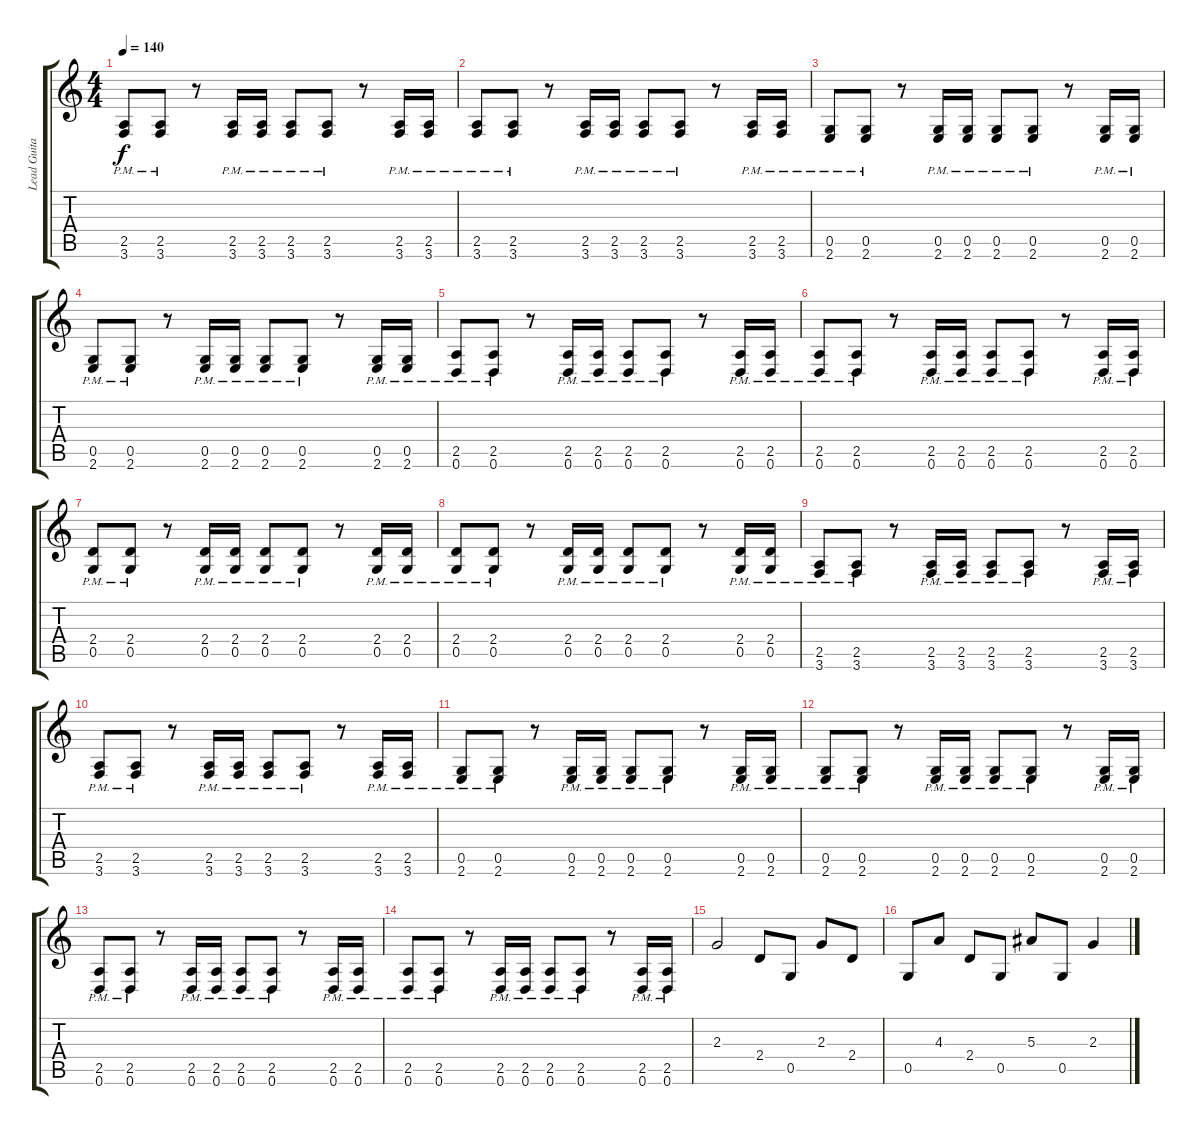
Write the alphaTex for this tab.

\track ("Lead Guitar" "Lead Guita") {instrument distortionguitar}
\staff {score tabs}
\tuning (D4 A3 F3 C3 G2 D2) {hide}
\ts (4 4)
\tempo 140
\clef g2
\ks c
(2.5{pm} 3.6).8{dy f} (2.5{pm} 3.6).8 r.8 (2.5{pm} 3.6).16 (2.5{pm} 3.6).16 (2.5{pm} 3.6).8 (2.5{pm} 3.6).8 r.8 (2.5{pm} 3.6).16 (2.5{pm} 3.6).16 |
(2.5{pm} 3.6).8 (2.5{pm} 3.6).8 r.8 (2.5{pm} 3.6).16 (2.5{pm} 3.6).16 (2.5{pm} 3.6).8 (2.5{pm} 3.6).8 r.8 (2.5{pm} 3.6).16 (2.5{pm} 3.6).16 |
(0.5{pm} 2.6).8 (0.5{pm} 2.6).8 r.8 (0.5{pm} 2.6).16 (0.5{pm} 2.6).16 (0.5{pm} 2.6).8 (0.5{pm} 2.6).8 r.8 (0.5{pm} 2.6).16 (0.5{pm} 2.6).16 |
(0.5{pm} 2.6).8 (0.5{pm} 2.6).8 r.8 (0.5{pm} 2.6).16 (0.5{pm} 2.6).16 (0.5{pm} 2.6).8 (0.5{pm} 2.6).8 r.8 (0.5{pm} 2.6).16 (0.5{pm} 2.6).16 |
(2.5{pm} 0.6).8 (2.5{pm} 0.6).8 r.8 (2.5{pm} 0.6).16 (2.5{pm} 0.6).16 (2.5{pm} 0.6).8 (2.5{pm} 0.6).8 r.8 (2.5{pm} 0.6).16 (2.5{pm} 0.6).16 |
(2.5{pm} 0.6).8 (2.5{pm} 0.6).8 r.8 (2.5{pm} 0.6).16 (2.5{pm} 0.6).16 (2.5{pm} 0.6).8 (2.5{pm} 0.6).8 r.8 (2.5{pm} 0.6).16 (2.5{pm} 0.6).16 |
(2.4{pm} 0.5{pm}).8 (2.4{pm} 0.5{pm}).8 r.8 (2.4{pm} 0.5{pm}).16 (2.4{pm} 0.5{pm}).16 (2.4{pm} 0.5{pm}).8 (2.4{pm} 0.5{pm}).8 r.8 (2.4{pm} 0.5{pm}).16 (2.4{pm} 0.5{pm}).16 |
(2.4{pm} 0.5{pm}).8 (2.4{pm} 0.5{pm}).8 r.8 (2.4{pm} 0.5{pm}).16 (2.4{pm} 0.5{pm}).16 (2.4{pm} 0.5{pm}).8 (2.4{pm} 0.5{pm}).8 r.8 (2.4{pm} 0.5{pm}).16 (2.4{pm} 0.5{pm}).16 |
(2.5{pm} 3.6).8 (2.5{pm} 3.6).8 r.8 (2.5{pm} 3.6).16 (2.5{pm} 3.6).16 (2.5{pm} 3.6).8 (2.5{pm} 3.6).8 r.8 (2.5{pm} 3.6).16 (2.5{pm} 3.6).16 |
(2.5{pm} 3.6).8 (2.5{pm} 3.6).8 r.8 (2.5{pm} 3.6).16 (2.5{pm} 3.6).16 (2.5{pm} 3.6).8 (2.5{pm} 3.6).8 r.8 (2.5{pm} 3.6).16 (2.5{pm} 3.6).16 |
(0.5{pm} 2.6).8 (0.5{pm} 2.6).8 r.8 (0.5{pm} 2.6).16 (0.5{pm} 2.6).16 (0.5{pm} 2.6).8 (0.5{pm} 2.6).8 r.8 (0.5{pm} 2.6).16 (0.5{pm} 2.6).16 |
(0.5{pm} 2.6).8 (0.5{pm} 2.6).8 r.8 (0.5{pm} 2.6).16 (0.5{pm} 2.6).16 (0.5{pm} 2.6).8 (0.5{pm} 2.6).8 r.8 (0.5{pm} 2.6).16 (0.5{pm} 2.6).16 |
(2.5{pm} 0.6).8 (2.5{pm} 0.6).8 r.8 (2.5{pm} 0.6).16 (2.5{pm} 0.6).16 (2.5{pm} 0.6).8 (2.5{pm} 0.6).8 r.8 (2.5{pm} 0.6).16 (2.5{pm} 0.6).16 |
(2.5{pm} 0.6).8 (2.5{pm} 0.6).8 r.8 (2.5{pm} 0.6).16 (2.5{pm} 0.6).16 (2.5{pm} 0.6).8 (2.5{pm} 0.6).8 r.8 (2.5{pm} 0.6).16 (2.5{pm} 0.6).16 |
2.3.2{instrument electricguitarclean} 2.4.8 0.5.8 2.3.8 2.4.8 |
0.5.8 4.3.8 2.4.8 0.5.8 5.3.8 0.5.8 2.3.4
